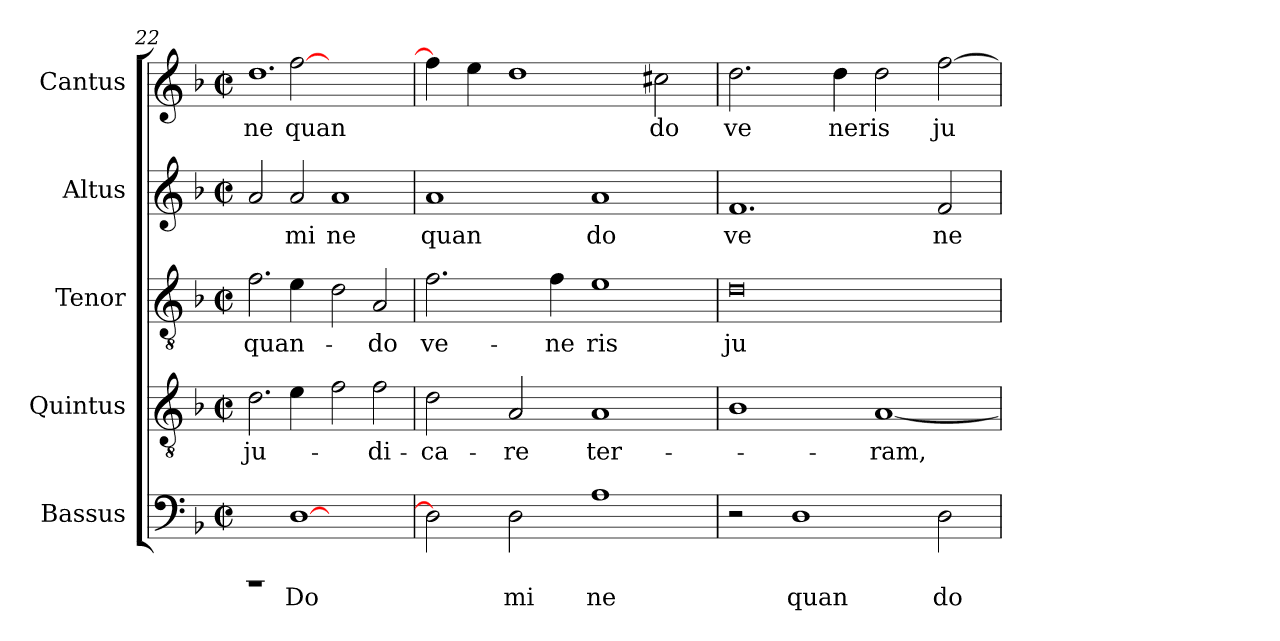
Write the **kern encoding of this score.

**kern	**text	**kern	**text	**kern	**text	**kern	**text	**kern	**text
*part5	*part5	*part4	*part4	*part3	*part3	*part2	*part2	*part1	*part1
*staff5	*staff5	*staff4	*staff4	*staff3	*staff3	*staff2	*staff2	*staff1	*staff1
*I"Bassus	*	*I"Quintus	*	*I"Tenor	*	*I"Altus	*	*I"Cantus	*
*clefF4	*	*clefGv2	*	*clefGv2	*	*clefG2	*	*clefG2	*
*k[b-]	*	*k[b-]	*	*k[b-]	*	*k[b-]	*	*k[b-]	*
*F:	*	*F:	*	*F:	*	*F:	*	*F:	*
*M2/2	*	*M2/2	*	*M2/2	*	*M2/2	*	*M2/2	*
*met(c|)	*	*met(c|)	*	*met(c|)	*	*met(c|)	*	*met(c|)	*
=22	=22	=22	=22	=22	=22	=22	=22	=22	=22
!LO:N:vis=1	!	!LO:N:vis=2.	!LO:LY:b:cj	!LO:N:vis=2.	!LO:LY:b	!LO:N:vis=2	!	!LO:N:vis=1.	!LO:LY:b:cj
4rEEE	.	4d\	ju-	4f\	quan-	4a/	.	4dd	ne
!LO:N:vis=1	!LO:LY:b:cj	!	!	!	!	!LO:N:vis=2	!LO:LY:b:cj	!LO:N:vis=2	!LO:LY:b
[>4D	Do	4e\	.	4e\	.	4a/	mi	[>4ff\	quan
!	!	!LO:N:vis=2	!	!LO:N:vis=2	!	!LO:N:vis=1	!LO:LY:b:cj	!	!
2ryy	.	4f\	.	4d\	.	4a	ne	2ryy	.
!	!	!LO:N:vis=2	!LO:LY:b:cj	!LO:N:vis=2	!LO:LY:b:cj	!	!	!	!
.	.	4f\	-di-	4A/	-do	4ryy	.	.	.
=23	=23	=23	=23	=23	=23	=23	=23	=23	=23
!	!	!	!LO:LY:b:cj	!	!LO:LY:b:cj	!	!LO:LY:b:cj	!	!
2D\]	.	2d\	-ca-	2.f\	ve-	1a	quan	4ff\]	.
.	.	.	.	.	.	.	.	4ee\	.
!	!LO:LY:b:cj	!	!LO:LY:b:cj	!	!	!	!	!	!
2D\	mi	2A/	-re	.	.	.	.	1dd	.
!	!	!	!	!	!LO:LY:b:cj	!	!	!	!
.	.	.	.	4f\	-ne	.	.	.	.
!	!LO:LY:b:cj	!	!LO:LY:b:cj	!	!LO:LY:b:cj	!	!LO:LY:b:cj	!	!
1A	ne	1A	ter-	1e	ris	1a	do	.	.
!	!	!	!	!	!	!	!	!	!LO:LY:b:cj
.	.	.	.	.	.	.	.	2cc#\	do
=24	=24	=24	=24	=24	=24	=24	=24	=24	=24
!	!	!	!	!	!LO:LY:b:cj	!	!LO:LY:b:cj	!	!LO:LY:b:cj
2r	.	1B-	.	0d	ju-	1.f	ve	2.dd\	ve
!	!LO:LY:b:cj	!	!	!	!	!	!	!	!
1D	quan	.	.	.	.	.	.	.	.
!	!	!	!	!	!	!	!	!	!LO:LY:b
.	.	.	.	.	.	.	.	4dd\	neris
!	!	!	!LO:LY:b	!	!	!	!	!	!
.	.	[<1A	-ram,	.	.	.	.	2dd\	.
!	!LO:LY:b:cj	!	!	!	!	!	!LO:LY:b:cj	!	!LO:LY:b:cj
2D\	do	.	.	.	.	2f/	ne	[>2ff\	ju
=	=	=	=	=	=	=	=	=	=
*-	*-	*-	*-	*-	*-	*-	*-	*-	*-
